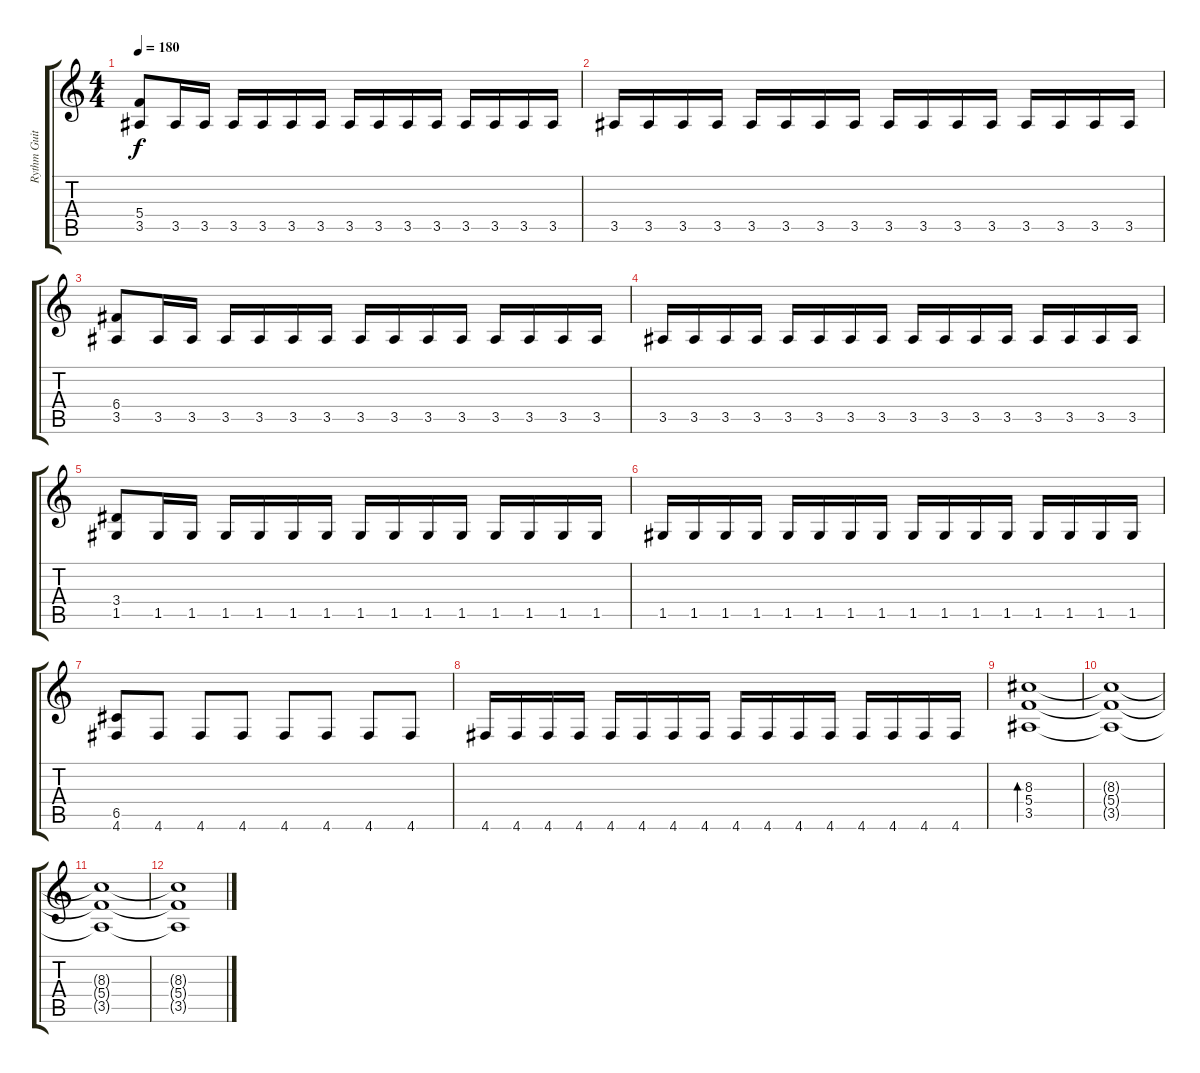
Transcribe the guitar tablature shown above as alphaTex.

\track ("Rythm Guitar" "Rythm Guit") {instrument distortionguitar}
\staff {score tabs}
\tuning (D4 A3 F3 C3 G2 D2) {hide}
\ts (4 4)
\tempo 180
\clef g2
\ks c
(5.4 3.5).8{dy f} 3.5.16 3.5.16 3.5.16 3.5.16 3.5.16 3.5.16 3.5.16 3.5.16 3.5.16 3.5.16 3.5.16 3.5.16 3.5.16 3.5.16 |
3.5.16 3.5.16 3.5.16 3.5.16 3.5.16 3.5.16 3.5.16 3.5.16 3.5.16 3.5.16 3.5.16 3.5.16 3.5.16 3.5.16 3.5.16 3.5.16 |
(6.4 3.5).8 3.5.16 3.5.16 3.5.16 3.5.16 3.5.16 3.5.16 3.5.16 3.5.16 3.5.16 3.5.16 3.5.16 3.5.16 3.5.16 3.5.16 |
3.5.16 3.5.16 3.5.16 3.5.16 3.5.16 3.5.16 3.5.16 3.5.16 3.5.16 3.5.16 3.5.16 3.5.16 3.5.16 3.5.16 3.5.16 3.5.16 |
(3.4 1.5).8 1.5.16 1.5.16 1.5.16 1.5.16 1.5.16 1.5.16 1.5.16 1.5.16 1.5.16 1.5.16 1.5.16 1.5.16 1.5.16 1.5.16 |
1.5.16 1.5.16 1.5.16 1.5.16 1.5.16 1.5.16 1.5.16 1.5.16 1.5.16 1.5.16 1.5.16 1.5.16 1.5.16 1.5.16 1.5.16 1.5.16 |
(6.5 4.6).8 4.6.8 4.6.8 4.6.8 4.6.8 4.6.8 4.6.8 4.6.8 |
4.6.16 4.6.16 4.6.16 4.6.16 4.6.16 4.6.16 4.6.16 4.6.16 4.6.16 4.6.16 4.6.16 4.6.16 4.6.16 4.6.16 4.6.16 4.6.16 |
(8.3 5.4 3.5).1{bd 480} |
(8.3{t} 5.4{t} 3.5{t}).1 |
(8.3{t} 5.4{t} 3.5{t}).1 |
(8.3{t} 5.4{t} 3.5{t}).1
